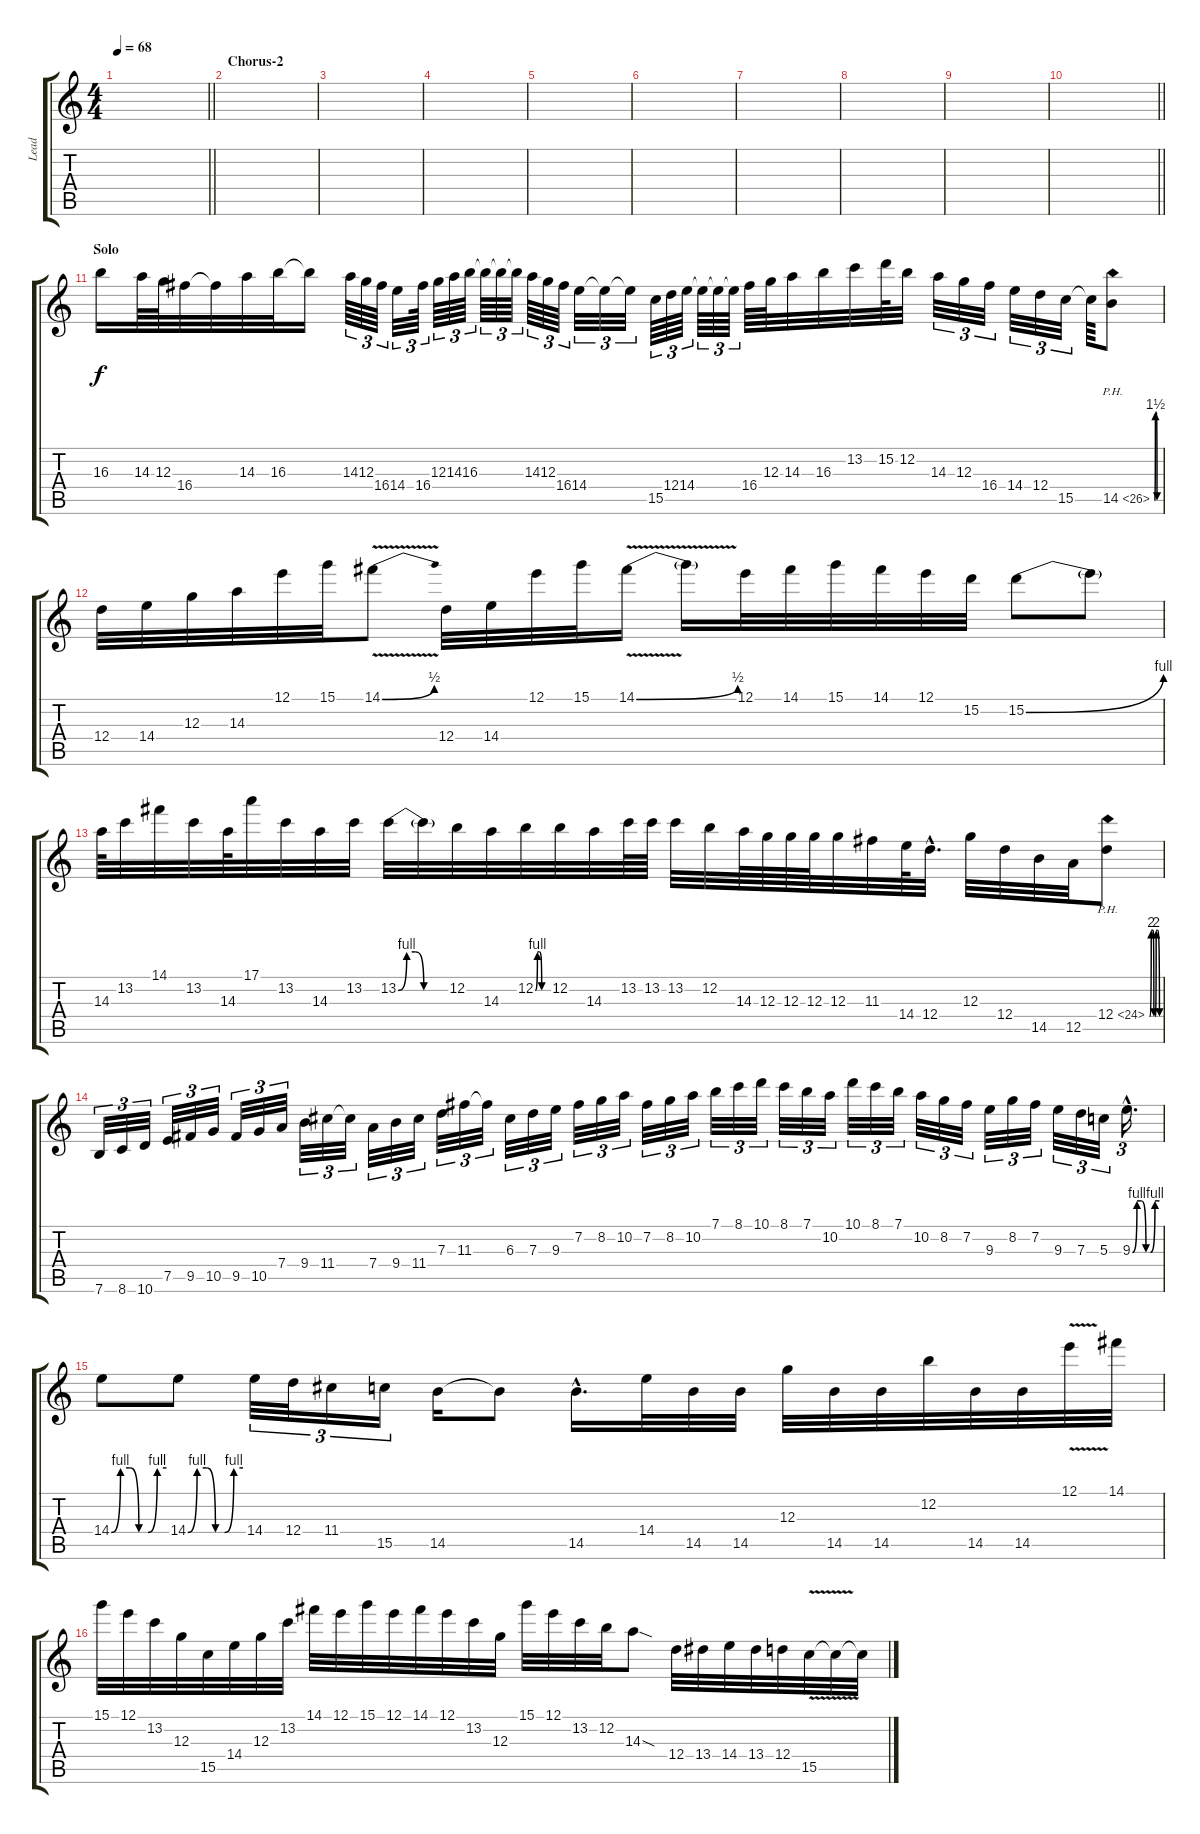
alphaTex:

\track ("Lead" "Lead") {instrument distortionguitar}
\staff {score tabs}
\tuning (E4 B3 G3 D3 A2 E2) {hide}
\ts (4 4)
\tempo 68
\clef g2
\barLineRight lightlight
\ks c
|
\section ("" "Chorus-2")
|
|
|
|
|
|
|
|
\barLineRight lightlight
|
\section ("" "Solo")
16.3.16 14.3.64 12.3.64 16.4.32 16.4{t}.32 14.3.32 16.3.32 16.3{t}.16 14.3.64{tu (3 2)} 12.3.64{tu (3 2)} 16.4.64{tu (3 2)} 14.4.32{tu (3 2)} 16.4.64{tu (3 2)} 12.3.64{tu (3 2)} 14.3.64{tu (3 2)} 16.3.64{tu (3 2)} 16.3{t}.64{tu (3 2)} 16.3{t}.64{tu (3 2)} 16.3{t}.64{tu (3 2)} 14.3.64{tu (3 2)} 12.3.64{tu (3 2)} 16.4.64{tu (3 2)} 14.4.32{tu (3 2)} 14.4{t}.32{tu (3 2)} 14.4{t}.32{tu (3 2)} 15.5.64{tu (3 2)} 12.4.64{tu (3 2)} 14.4.64{tu (3 2)} 14.4{t}.64{tu (3 2)} 14.4{t}.64{tu (3 2)} 14.4{t}.64{tu (3 2)} 16.4.64 12.3.64 14.3.32 16.3.32 13.2.32 15.2.64 12.2.32 14.3.32{tu (3 2)} 12.3.32{tu (3 2)} 16.4.32{tu (3 2)} 14.4.32{tu (3 2)} 12.4.32{tu (3 2)} 15.5.32{tu (3 2)} 15.5{t}.64 14.5{be (custom 0 0 10 6 20 6 30 0 60 0) ph 12}.8 |
12.4.32 14.4.32 12.3.32 14.3.32 12.1.32 15.1.32 14.1{be (bend 0 0 60 2) v}.8 12.4.32 14.4.32 12.1.32 15.1.32 14.1{be (bend 0 0 60 2) v}.16 14.1{t}.16 12.1.32 14.1.32 15.1.32 14.1.32 12.1.32 15.2.32 15.2{be (bend 0 0 60 4)}.8 15.2{t}.8 |
14.3.64 13.2.32 14.1.32 13.2.32 14.3.64 17.1.32 13.2.32 14.3.32 13.2.32 13.2{be (custom 0 0 10 4 20 4 30 0 60 0)}.32 13.2{t}.32 12.2.32 14.3.32 12.2{be (custom 0 0 10 4 20 4 30 0 60 0)}.32 12.2.32 14.3.32 13.2.64 13.2.64 13.2.32 12.2.32 14.3.64 12.3.64 12.3.64 12.3.64 12.3.32 11.3.32 14.4.64 12.4{hac}.32{d} 12.3.32 12.4.32 14.5.32 12.5.32 12.4{be (custom 0 0 10 8 20 8 26 0 30 0 32 0 34 0 40 8 48 8 60 0) ph 12}.8 |
7.6.32{tu (3 2)} 8.6.32{tu (3 2)} 10.6.32{tu (3 2)} 7.5.32{tu (3 2)} 9.5.32{tu (3 2)} 10.5.32{tu (3 2)} 9.5.32{tu (3 2)} 10.5.32{tu (3 2)} 7.4.32{tu (3 2)} 9.4.32{tu (3 2)} 11.4.32{tu (3 2)} 11.4{t}.32{tu (3 2)} 7.4.32{tu (3 2)} 9.4.32{tu (3 2)} 11.4.32{tu (3 2)} 7.3.32{tu (3 2)} 11.3.32{tu (3 2)} 11.3{t}.32{tu (3 2)} 6.3.32{tu (3 2)} 7.3.32{tu (3 2)} 9.3.32{tu (3 2)} 7.2.32{tu (3 2)} 8.2.32{tu (3 2)} 10.2.32{tu (3 2)} 7.2.32{tu (3 2)} 8.2.32{tu (3 2)} 10.2.32{tu (3 2)} 7.1.32{tu (3 2)} 8.1.32{tu (3 2)} 10.1.32{tu (3 2)} 8.1.32{tu (3 2)} 7.1.32{tu (3 2)} 10.2.32{tu (3 2)} 10.1.32{tu (3 2)} 8.1.32{tu (3 2)} 7.1.32{tu (3 2)} 10.2.32{tu (3 2)} 8.2.32{tu (3 2)} 7.2.32{tu (3 2)} 9.3.32{tu (3 2)} 8.2.32{tu (3 2)} 7.2.32{tu (3 2)} 9.3.32{tu (3 2)} 7.3.32{tu (3 2)} 5.3.32{tu (3 2)} 9.3{be (custom 0 0 10 4 20 4 30 0 40 0 50 4 60 4) hac}.16{d tu (3 2)} |
14.4{be (custom 0 0 10 4 20 4 30 0 40 0 50 4 60 4)}.8 14.4{be (custom 0 0 10 4 20 4 30 0 40 0 50 4 60 4)}.8 14.4.32{tu (3 2)} 12.4.32{tu (3 2)} 11.4.16{tu (3 2)} 15.5.16{tu (3 2)} 14.5.16 14.5{t}.8 14.5{hac}.16{d} 14.4.32 14.5.32 14.5.32 12.3.32 14.5.32 14.5.32 12.2.32 14.5.32 14.5.32 12.1{v}.32 14.1.32 |
15.1.32 12.1.32 13.2.32 12.3.32 15.5.32 14.4.32 12.3.32 13.2.32 14.1.32 12.1.32 15.1.32 12.1.32 14.1.32 12.1.32 13.2.32 12.3.32 15.1.32 12.1.32 13.2.32 12.2.32 14.3{sod}.8 12.4.32 13.4.32 14.4.32 13.4.32 12.4.32 15.5{v}.32 15.5{t}.32 15.5{t}.32
